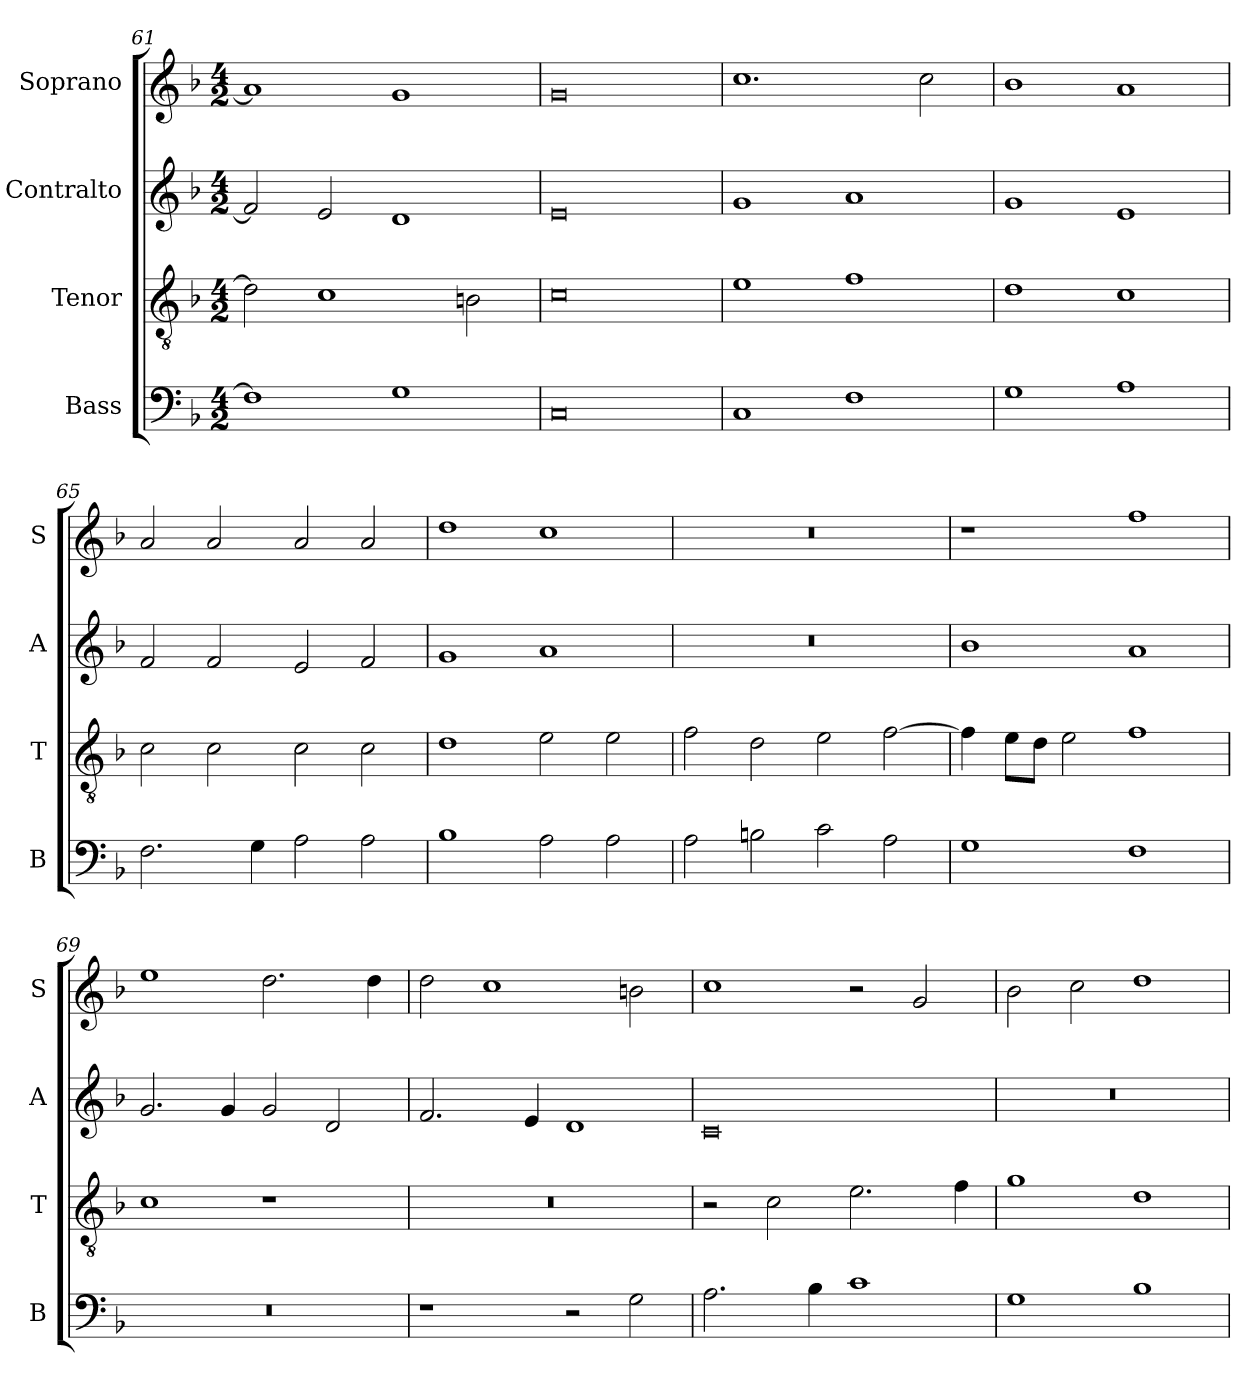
**kern	**kern	**kern	**kern
*part4	*part3	*part2	*part1
*staff4	*staff3	*staff2	*staff1
*I"Bass	*I"Tenor	*I"Contralto	*I"Soprano
*I'B	*I'T	*I'A	*I'S
*clefF4	*clefGv2	*clefG2	*clefG2
*k[b-]	*k[b-]	*k[b-]	*k[b-]
*F:ion	*F:ion	*F:ion	*F:ion
*M4/2	*M4/2	*M4/2	*M4/2
=61	=61	=61	=61
1F]	2d]	2f]	1a]
.	1c	2e	.
1G	.	1d	1g
.	2Bn	.	.
=62	=62	=62	=62
0C	0c	0e	0g
=63	=63	=63	=63
1C	1e	1g	1.cc
1F	1f	1a	.
.	.	.	2cc
=64	=64	=64	=64
1G	1d	1g	1b-
1A	1c	1e	1a
=65	=65	=65	=65
2.F	2c	2f	2a
.	2c	2f	2a
4G	.	.	.
2A	2c	2e	2a
2A	2c	2f	2a
=66	=66	=66	=66
1B-	1d	1g	1dd
2A	2e	1a	1cc
2A	2e	.	.
=67	=67	=67	=67
2A	2f	0r	0r
2Bn	2d	.	.
2c	2e	.	.
2A	[2f	.	.
=68	=68	=68	=68
1G	4f]	1b-	1r
.	8e\L	.	.
.	8d\J	.	.
.	2e	.	.
1F	1f	1a	1ff
=69	=69	=69	=69
0r	1c	2.g	1ee
.	.	4g	.
.	1r	2g	2.dd
.	.	2d	.
.	.	.	4dd
=70	=70	=70	=70
1r	0r	2.f	2dd
.	.	.	1cc
.	.	4e	.
2r	.	1d	.
2G	.	.	2bn
=71	=71	=71	=71
2.A	2r	0c	1cc
.	2c	.	.
4B-	.	.	.
1c	2.e	.	2r
.	.	.	2g
.	4f	.	.
=72	=72	=72	=72
1G	1g	0r	2b-
.	.	.	2cc
1B-	1d	.	1dd
=	=	=	=
*-	*-	*-	*-
